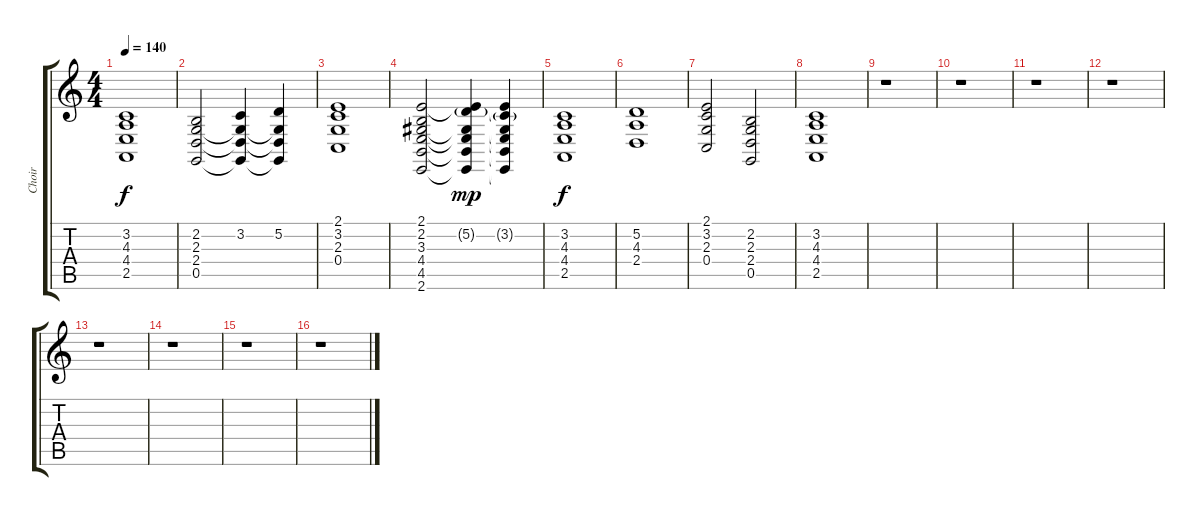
\track ("Choir" "Choir") {instrument choiraahs}
\staff {score tabs}
\tuning (D4 A3 F3 C3 G2 D2) {hide}
\ts (4 4)
\tempo 140
\clef g2
\ks c
(3.2 4.3 4.4 2.5).1{dy f instrument choiraahs} |
(2.2 2.3 2.4 0.5).2 (3.2 2.3{t} 2.4{t} 0.5{t}).4 (5.2 2.3{t} 2.4{t} 0.5{t}).4 |
(2.1 3.2 2.3 0.4).1 |
(2.1 2.2 3.3 4.4 4.5 2.6).2 (2.1{t} 5.2{g} 3.3{t} 4.4{t} 4.5{t} 2.6{t}).4{dy mp} (2.1{t} 3.2{g} 3.3{t} 4.4{t} 4.5{t} 2.6{t}).4 |
(3.2 4.3 4.4 2.5).1{dy f} |
(5.2 4.3 2.4).1 |
(2.1 3.2 2.3 0.4).2 (2.2 2.3 2.4 0.5).2 |
(3.2 4.3 4.4 2.5).1 |
r.1 |
r.1 |
r.1 |
r.1 |
r.1 |
r.1 |
r.1 |
r.1
